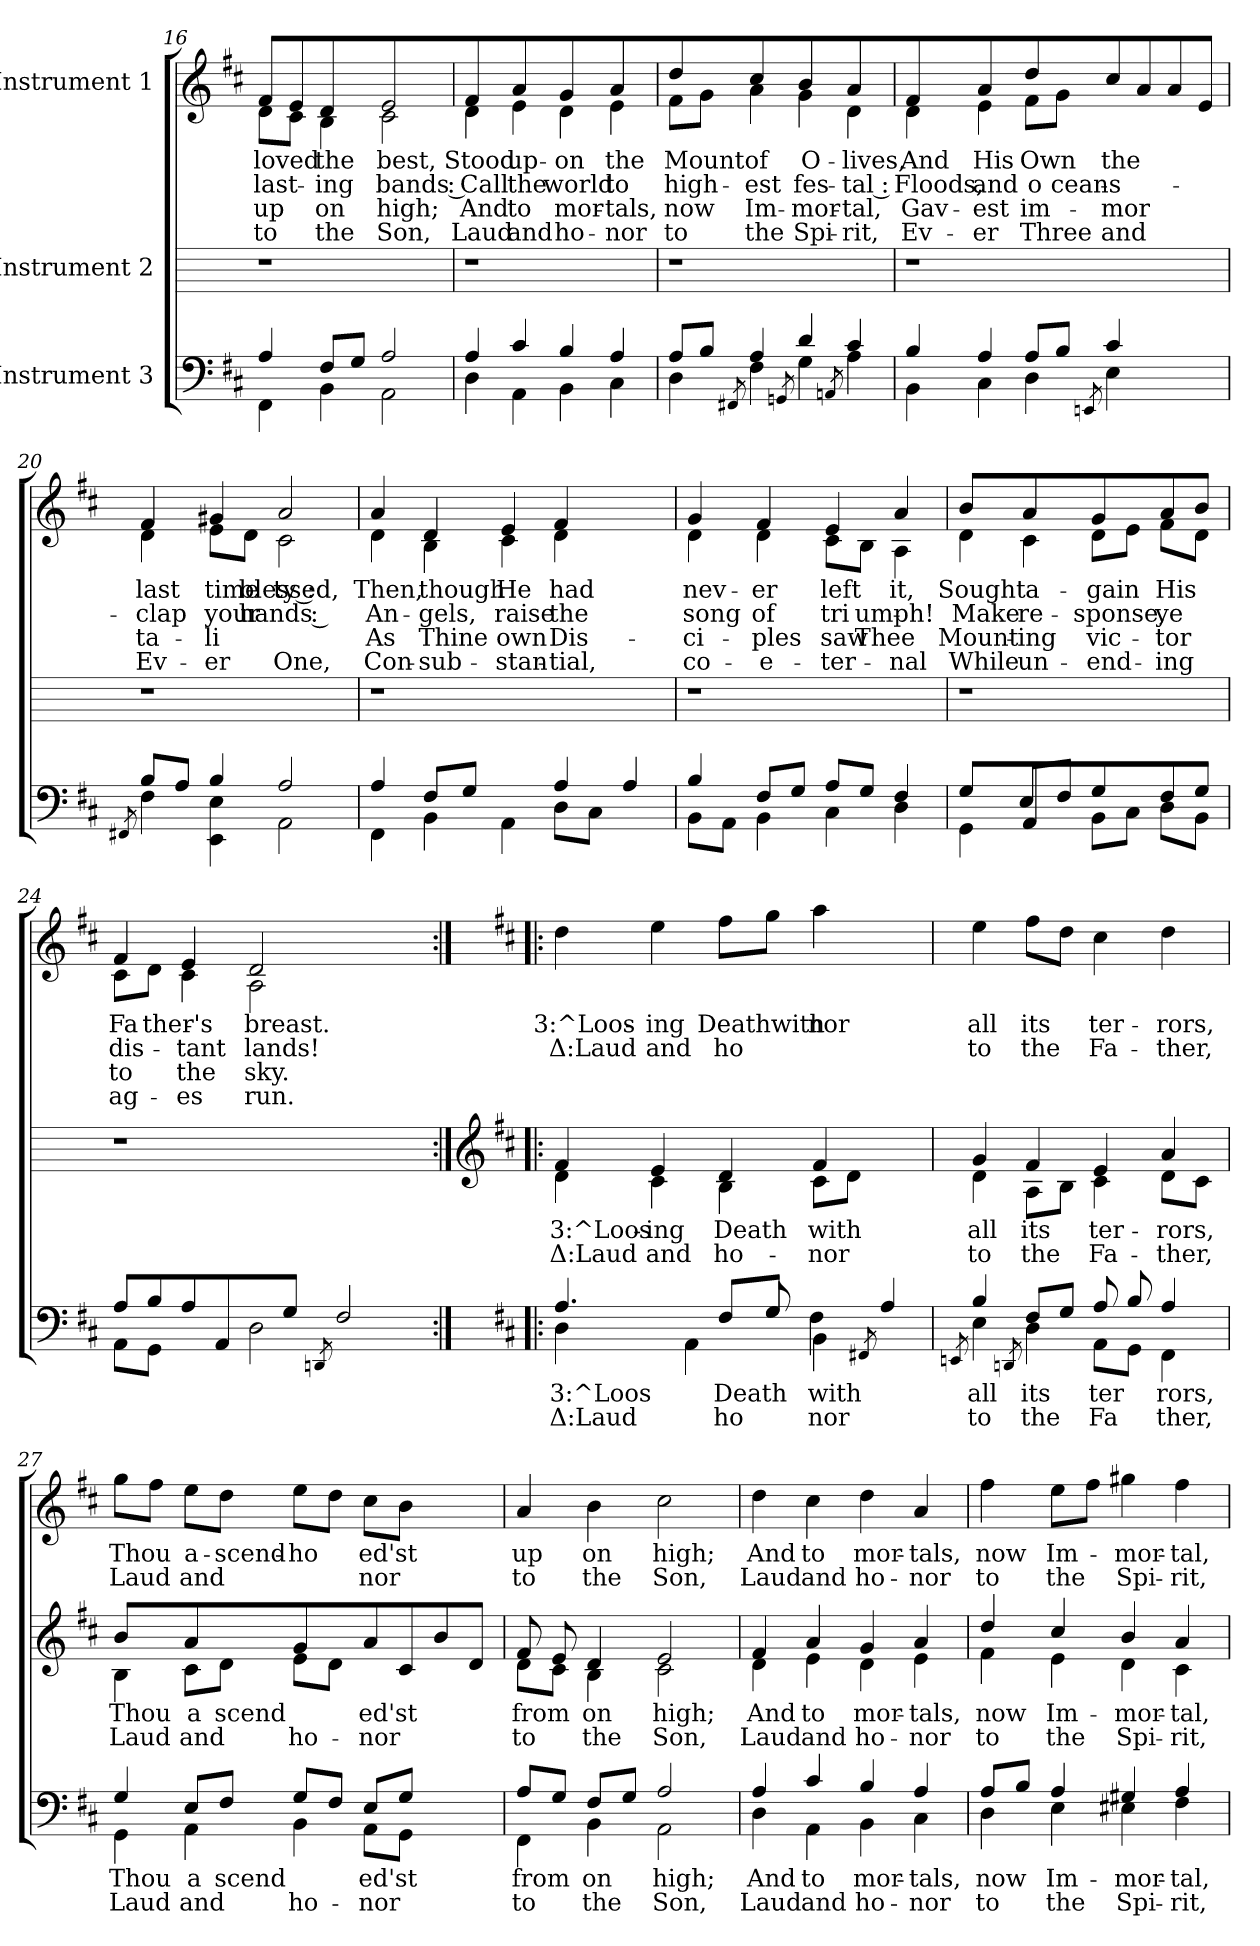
**kern	**text	**text	**kern	**text	**text	**kern	**text	**text	**text	**text
*part3	*part3	*part3	*part2	*part2	*part2	*part1	*part1	*part1	*part1	*part1
*staff3	*staff3	*staff3	*staff2	*staff2	*staff2	*staff1	*staff1	*staff1	*staff1	*staff1
*I"Instrument 3	*	*	*I"Instrument 2	*	*	*I"Instrument 1	*	*	*	*
*clefF4	*	*	*	*	*	*clefG2	*	*	*	*
*k[f#c#]	*	*	*k[]	*	*	*k[f#c#]	*	*	*	*
*D:	*	*	*C:	*	*	*D:	*	*	*	*
=16	=16	=16	=16	=16	=16	=16	=16	=16	=16	=16
*^	*	*	*	*	*	*	*	*	*	*
!	!	!LO:LY:a:rj	!	!	!	!	!	!LO:LY:b:rj	!LO:LY:b:rj	!LO:LY:b:rj	!LO:LY:b:rj
*	*	*	*	*	*	*	*^	*	*	*	*
4A/	4FF#\	.	.	1r	.	.	8f#/L	8d\L	loved	last-	-up	to
!	!	!	!	!	!	!	!	!	!LO:LY:b:rj	!LO:LY:b:rj	!LO:LY:b:rj	!LO:LY:b:rj
.	.	.	.	.	.	.	8e/	8c#\J	.	.	.	.
!	!	!LO:LY:a:rj	!	!	!	!	!	!	!LO:LY:b:rj	!LO:LY:b:rj	!LO:LY:b:rj	!LO:LY:b:rj
4BB\	8F#/L	.	.	.	.	.	4d/	4B\	the	ing	on	the
!	!	!LO:LY:a:rj	!	!	!	!	!	!	!	!	!	!
.	8G/J	.	.	.	.	.	.	.	.	.	.	.
!	!	!LO:LY:a:rj	!	!	!	!	!	!	!LO:LY:b:rj	!LO:LY:b:rj	!LO:LY:b:rj	!LO:LY:b:rj
2A/	2AA\	.	.	.	.	.	2e/	2c#\	best,	bands :	high;	Son,
!!LO:LB:g=z	!!
=17	=17	=17	=17	=17	=17	=17	=17	=17	=17	=17	=17	=17
!	!	!LO:LY:a:rj	!	!	!	!	!	!	!LO:LY:b:rj	!LO:LY:b:rj	!LO:LY:b:rj	!LO:LY:b:rj
4A/	4D\	.	.	1r	.	.	4f#/	4d\	Stood	Call	And	Laud
!	!	!LO:LY:a:rj	!	!	!	!	!	!	!LO:LY:b:rj	!LO:LY:b:rj	!LO:LY:b:rj	!LO:LY:b:rj
4c#/	4AA\	.	.	.	.	.	4a/	4e\	up-	-the	to	and
!	!	!LO:LY:a:rj	!	!	!	!	!	!	!LO:LY:b:rj	!LO:LY:b:rj	!LO:LY:b:rj	!LO:LY:b:rj
4B/	4BB\	.	.	.	.	.	4g/	4d\	on	world	mor-	-ho-
!	!	!LO:LY:a:rj	!	!	!	!	!	!	!LO:LY:b:rj	!LO:LY:b:rj	!LO:LY:b:rj	!LO:LY:b:rj
4A/	4C#\	.	.	.	.	.	4a/	4e\	-the	to	tals,	nor
=18	=18	=18	=18	=18	=18	=18	=18	=18	=18	=18	=18	=18
!	!	!LO:LY:a:rj	!	!	!	!	!	!	!LO:LY:b:rj	!LO:LY:b:rj	!LO:LY:b:rj	!LO:LY:b:rj
4D\	8A/L	.	.	1r	.	.	4dd/	8f#\L	Mount	high-	-now	to
!	!	!LO:LY:a:rj	!	!	!	!	!	!	!LO:LY:b:rj	!LO:LY:b:rj	!LO:LY:b:rj	!LO:LY:b:rj
.	8B/J	.	.	.	.	.	.	8g\J	.	.	.	-
8qFF#X/	.	.	.	.	.	.	.	.	.	.	.	.
!	!	!LO:LY:a:rj	!	!	!	!	!	!	!LO:LY:b:rj	!LO:LY:b:rj	!LO:LY:b:rj	!LO:LY:b:rj
4A/	4F#\	.	.	.	.	.	4cc#/	4a\	-of	est	Im-	-the
8qGGn/	.	.	.	.	.	.	.	.	.	.	.	.
!	!	!LO:LY:a:rj	!	!	!	!	!	!	!LO:LY:b:rj	!LO:LY:b:rj	!LO:LY:b:rj	!LO:LY:b:rj
4d/	4G\	.	.	.	.	.	4b/	4g\	O-	-fes-	-mor-	-Spi-
8qAAn/	.	.	.	.	.	.	.	.	.	.	.	.
!	!	!LO:LY:a:rj	!	!	!	!	!	!	!LO:LY:b:rj	!LO:LY:b:rj	!LO:LY:b:rj	!LO:LY:b:rj
4c#/	4A\	.	.	.	.	.	4a/	4d\	-lives,	tal :	tal,	rit,
=19	=19	=19	=19	=19	=19	=19	=19	=19	=19	=19	=19	=19
!	!	!LO:LY:a:rj	!	!	!	!	!	!	!LO:LY:b:rj	!LO:LY:b:rj	!LO:LY:b:rj	!LO:LY:b:rj
4B/	4BB\	.	.	1r	.	.	4f#/	4d\	And	Floods,	Gav-	-Ev-
!	!	!LO:LY:a:rj	!	!	!	!	!	!	!LO:LY:b:rj	!LO:LY:b:rj	!LO:LY:b:rj	!LO:LY:b:rj
4A/	4C#\	.	.	.	.	.	4a/	4e\	-His	and	est	er
!	!	!LO:LY:a:rj	!	!	!	!	!	!	!LO:LY:b:rj	!LO:LY:b:rj	!LO:LY:b:rj	!LO:LY:b:rj
4D\	8A/L	.	.	.	.	.	4dd/	8f#\L	Own	o-	-im-	-Three
!	!	!LO:LY:a:rj	!	!	!	!	!	!	!LO:LY:b:rj	!LO:LY:b:rj	!LO:LY:b:rj	!LO:LY:b:rj
.	8B/J	.	.	.	.	.	.	8g\J	.	ceans	.	-
8qEEn/	.	.	.	.	.	.	.	.	.	.	.	.
!	!	!LO:LY:a:rj	!	!	!	!	!	!	!LO:LY:b:rj	!LO:LY:b:rj	!LO:LY:b:rj	!LO:LY:b:rj
4c#/	4E\	.	.	.	.	.	8cc#/	2ryy	the	.	mor-	-and
.	.	.	.	.	.	.	8a\L	.	.	.	.	.
!	!	!	!	!	!	!	!	!	!LO:LY:b:rj	!LO:LY:b:rj	!LO:LY:b:rj	!LO:LY:b:rj
4ryy	4ryy	.	.	4ryy	.	.	8a/J	.	.	.	-	-
.	.	.	.	.	.	.	8e\J	.	.	.	.	.
=20	=20	=20	=20	=20	=20	=20	=20	=20	=20	=20	=20	=20
8qFF#X/	.	.	.	.	.	.	.	.	.	.	.	.
!	!	!LO:LY:a:rj	!	!	!	!	!	!	!LO:LY:b:rj	!LO:LY:b:rj	!LO:LY:b:rj	!LO:LY:b:rj
4F#\	8B/L	.	.	1r	.	.	4f#/	4d\	-last	clap	ta-	-Ev-
!	!	!LO:LY:a:rj	!	!	!	!	!	!	!	!	!	!
.	8A/J	.	.	.	.	.	.	.	.	.	.	.
!	!	!LO:LY:a:rj	!	!	!	!	!	!	!LO:LY:b:rj	!LO:LY:b:rj	!LO:LY:b:rj	!LO:LY:b:rj
4B/	4E\ 4EE\	.	.	.	.	.	4g#X/	8e\L	-time	your	li-	-er
!	!	!	!	!	!	!	!	!	!LO:LY:b:rj	!LO:LY:b:rj	!LO:LY:b:rj	!LO:LY:b:rj
.	.	.	.	.	.	.	.	8d\J	blessed,	hands :	-	-
!	!	!LO:LY:a:rj	!	!	!	!	!	!	!LO:LY:b:rj	!LO:LY:b:rj	!LO:LY:b:rj	!LO:LY:b:rj
2A/	2AA\	.	.	.	.	.	2a/	2c#\	ty :	.	-	-One,
!!LO:LB:g=z	!!
=21	=21	=21	=21	=21	=21	=21	=21	=21	=21	=21	=21	=21
!	!	!LO:LY:a:rj	!	!	!	!	!	!	!LO:LY:b:rj	!LO:LY:b:rj	!LO:LY:b:rj	!LO:LY:b:rj
4A/	4FF#\	.	.	1r	.	.	4a/	4d\	Then,	An-	-As	Con-
!	!	!LO:LY:a:rj	!	!	!	!	!	!	!LO:LY:b:rj	!LO:LY:b:rj	!LO:LY:b:rj	!LO:LY:b:rj
4BB\	8F#/L	.	.	.	.	.	4d/	4B\	-though	gels,	Thine	sub-
!	!	!LO:LY:a:rj	!	!	!	!	!	!	!	!	!	!
.	8G/J	.	.	.	.	.	.	.	.	.	.	.
!	!	!LO:LY:a:rj	!	!	!	!	!	!	!LO:LY:b:rj	!LO:LY:b:rj	!LO:LY:b:rj	!LO:LY:b:rj
4AA\	4ryy	.	.	.	.	.	4e/	4c#\	-He	raise	own	stan-
!	!	!LO:LY:a:rj	!	!	!	!	!	!	!LO:LY:b:rj	!LO:LY:b:rj	!LO:LY:b:rj	!LO:LY:b:rj
4A/	8D\L	.	.	.	.	.	4f#/	4d\	-had	the	Dis-	-tial,
!	!	!LO:LY:a:rj	!	!	!	!	!	!	!	!	!	!
.	8C#\J	.	.	.	.	.	.	.	.	.	.	.
4A/	4ryy	.	.	4ryy	.	.	4ryy	4ryy	.	.	.	.
=22	=22	=22	=22	=22	=22	=22	=22	=22	=22	=22	=22	=22
!	!	!LO:LY:a:rj	!	!	!	!	!	!	!LO:LY:b:rj	!LO:LY:b:rj	!LO:LY:b:rj	!LO:LY:b:rj
4B/	8BB\L	.	.	1r	.	.	4g/	4d\	nev-	-song	ci-	-co-
!	!	!LO:LY:a:rj	!	!	!	!	!	!	!	!	!	!
.	8AA\J	.	.	.	.	.	.	.	.	.	.	.
!	!	!LO:LY:a:rj	!	!	!	!	!	!	!LO:LY:b:rj	!LO:LY:b:rj	!LO:LY:b:rj	!LO:LY:b:rj
4BB\	8F#/L	.	.	.	.	.	4f#/	4d\	-er	of	ples	e-
!	!	!LO:LY:a:rj	!	!	!	!	!	!	!	!	!	!
.	8G/J	.	.	.	.	.	.	.	.	.	.	.
!	!	!LO:LY:a:rj	!	!	!	!	!	!	!LO:LY:b:rj	!LO:LY:b:rj	!LO:LY:b:rj	!LO:LY:b:rj
4C#\	8A/L	.	.	.	.	.	4e/	8c#\L	-left	tri-	-saw	ter-
!	!	!LO:LY:a:rj	!	!	!	!	!	!	!LO:LY:b:rj	!LO:LY:b:rj	!LO:LY:b:rj	!LO:LY:b:rj
.	8G/J	.	.	.	.	.	.	8B\J	-	umph!	Thee	.
!	!	!LO:LY:a:rj	!	!	!	!	!	!	!LO:LY:b:rj	!LO:LY:b:rj	!LO:LY:b:rj	!LO:LY:b:rj
4F#/	4D\	.	.	.	.	.	4a/	4A\	it,	.	.	nal
=23	=23	=23	=23	=23	=23	=23	=23	=23	=23	=23	=23	=23
!	!	!LO:LY:a:rj	!	!	!	!	!	!	!LO:LY:b:rj	!LO:LY:b:rj	!LO:LY:b:rj	!LO:LY:b:rj
4G/	4GG\	.	.	1r	.	.	4b/	4d\	Sought	Make	Mount-	-While
!	!	!LO:LY:a:rj	!	!	!	!	!	!	!LO:LY:b:rj	!LO:LY:b:rj	!LO:LY:b:rj	!LO:LY:b:rj
4AA\	8E/L	.	.	.	.	.	4a/	4c#\	a-	-re-	-ing	un-
!	!	!LO:LY:a:rj	!	!	!	!	!	!	!	!	!	!
.	8F#/J	.	.	.	.	.	.	.	.	.	.	.
!	!	!LO:LY:a:rj	!	!	!	!	!	!	!LO:LY:b:rj	!LO:LY:b:rj	!LO:LY:b:rj	!LO:LY:b:rj
4G/	8BB\L	.	.	.	.	.	4g/	8d\L	-gain	sponse,	vic-	-end-
!	!	!LO:LY:a:rj	!	!	!	!	!	!	!LO:LY:b:rj	!LO:LY:b:rj	!LO:LY:b:rj	!LO:LY:b:rj
.	8C#\J	.	.	.	.	.	.	8e\J	--	-	.	.
!	!	!LO:LY:a:rj	!	!	!	!	!	!	!LO:LY:b:rj	!LO:LY:b:rj	!LO:LY:b:rj	!LO:LY:b:rj
8F#/	8D\L	.	.	.	.	.	8a/	8f#\L	His	ye	tor	ing
!	!	!LO:LY:a:rj	!	!	!	!	!	!	!LO:LY:b:rj	!LO:LY:b:rj	!LO:LY:b:rj	!LO:LY:b:rj
8G/J	8BB\J	.	.	.	.	.	8b/J	8d\J	.	.	.	.
=24	=24	=24	=24	=24	=24	=24	=24	=24	=24	=24	=24	=24
!	!	!LO:LY:a:rj	!	!	!	!	!	!	!LO:LY:b:rj	!LO:LY:b:rj	!LO:LY:b:rj	!LO:LY:b:rj
8A/L	8AA\L	.	.	1r	.	.	4f#/	8c#\L	Fa-	-dis-	-to	ag-
!	!	!LO:LY:a:rj	!	!	!	!	!	!	!LO:LY:b:rj	!LO:LY:b:rj	!LO:LY:b:rj	!LO:LY:b:rj
8B/	8GG\J	.	.	.	.	.	.	8d\J	-ther's	.	.	.
!	!	!LO:LY:a:rj	!	!	!	!	!	!	!LO:LY:b:rj	!LO:LY:b:rj	!LO:LY:b:rj	!LO:LY:b:rj
8A/	4ryy	.	.	.	.	.	4e/	4c#\	.	tant	the	es
4AA\	.	.	.	.	.	.	.	.	.	.	.	.
!	!	!LO:LY:a:rj	!	!	!	!	!	!	!LO:LY:b:rj	!LO:LY:b:rj	!LO:LY:b:rj	!LO:LY:b:rj
.	2D\	.	.	.	.	.	2d/	2A\	breast.	lands!	sky.	run.
!	!	!LO:LY:a:rj	!	!	!	!	!	!	!	!	!	!
8G/J	.	.	.	.	.	.	.	.	.	.	.	.
8qDDn/	.	.	.	.	.	.	.	.	.	.	.	.
2F#/	.	.	.	.	.	.	.	.	.	.	.	.
.	4ryy	.	.	4ryy	.	.	4ryy	4ryy	.	.	.	.
*	*	*	*	*	*	*	*v	*v	*	*	*	*
!!LO:PB:g=z
=25:|!|:	=25:|!|:	=25:|!|:	=25:|!|:	=25:|!|:	=25:|!|:	=25:|!|:	=25:|!|:	=25:|!|:	=25:|!|:	=25:|!|:	=25:|!|:
*	*	*	*	*clefG2	*	*	*	*	*	*	*
*	*	*	*	*k[f#c#]	*	*	*	*	*	*	*
*	*	*	*	*D:	*	*	*	*	*	*	*
*	*	*	*	*	*	*	*^	*	*	*	*
!	!	!	!	!LO:TX:a:Bi:t=Unison	!	!	!	!	!	!	!	!
!	!	!LO:LY:a:rj	!LO:LY:a:rj	!	!LO:LY:b:rj	!LO:LY:b:rj	!	!	!LO:LY:b:rj	!LO:LY:b:rj	!	!
*	*	*	*	*^	*	*	*v	*v	*	*	*	*
4.A/	4D\	3:^Loos-	-Δ:Laud	4f#/	4d\	3:^Loos-	-Δ:Laud	4dd\	3:^Loos-	-Δ:Laud	.	.
!	!	!	!	!	!	!LO:LY:b:rj	!LO:LY:b:rj	!	!LO:LY:b:rj	!LO:LY:b:rj	!	!
.	4ryy	.	.	4e/	4c#\	ing	and	4ee\	ing	and	.	.
4AA\	.	.	.	.	.	.	.	.	.	.	.	.
!	!	!LO:LY:a:rj	!LO:LY:a:rj	!	!	!LO:LY:b:rj	!LO:LY:b:rj	!	!LO:LY:b:rj	!LO:LY:b:rj	!	!
.	8F#/L	Death	ho-	4d/	4B\	Death	ho-	8ff#\L	Deathwith	ho-	.	.
!	!	!LO:LY:a:rj	!LO:LY:a:rj	!	!	!	!	!	!	!	!	!
!	!	!LO:LY:a:rj	!LO:LY:a:rj	!	!	!	!	!	!LO:LY:b:rj	!LO:LY:b:rj	!	!
8G/	8G/J	--	-	.	.	.	.	8gg\J	--	--	.	.
!	!	!LO:LY:a:rj	!LO:LY:a:rj	!	!	!LO:LY:b:rj	!LO:LY:b:rj	!	!LO:LY:b:rj	!LO:LY:b:rj	!	!
4BB\	4F#\	with	nor	4f#/	8c#\L	-with	nor	4aa\	-nor	-	.	.
!	!	!	!	!	!	!LO:LY:b:rj	!LO:LY:b:rj	!	!	!	!	!
.	.	.	.	.	8d\J	.	.	.	.	.	.	.
8qFF#X/	.	.	.	.	.	.	.	.	.	.	.	.
4A/	4ryy	.	.	4ryy	4ryy	.	.	4ryy	.	.	.	.
=26	=26	=26	=26	=26	=26	=26	=26	=26	=26	=26	=26	=26
8qEEn/	.	.	.	.	.	.	.	.	.	.	.	.
!	!	!LO:LY:a:rj	!LO:LY:a:rj	!	!	!LO:LY:b:rj	!LO:LY:b:rj	!	!LO:LY:b:rj	!LO:LY:b:rj	!	!
4B/	4E\	all	to	4g/	4d\	all	to	4ee\	-all	to	.	.
8qDDn/	.	.	.	.	.	.	.	.	.	.	.	.
!	!	!LO:LY:a:rj	!LO:LY:a:rj	!	!	!LO:LY:b:rj	!LO:LY:b:rj	!	!LO:LY:b:rj	!LO:LY:b:rj	!	!
4D\	8F#/L	its	the	4f#/	8A\L	its	the	8ff#\L	its	the	.	.
!	!	!LO:LY:a:rj	!LO:LY:a:rj	!	!	!LO:LY:b:rj	!LO:LY:b:rj	!	!LO:LY:b:rj	!LO:LY:b:rj	!	!
.	8G/J	.	-	.	8B\J	.	-	8dd\J	.	-	.	.
!	!	!LO:LY:a:rj	!LO:LY:a:rj	!	!	!LO:LY:b:rj	!LO:LY:b:rj	!	!LO:LY:b:rj	!LO:LY:b:rj	!	!
8A/L	8AA\L	-ter-	-Fa-	4e/	4c#\	-ter-	-Fa-	4cc#\	-ter-	-Fa-	.	.
!	!	!LO:LY:a:rj	!LO:LY:a:rj	!	!	!	!	!	!	!	!	!
8B/	8GG\J	--	-	.	.	.	.	.	.	.	.	.
!	!	!LO:LY:a:rj	!LO:LY:a:rj	!	!	!LO:LY:b:rj	!LO:LY:b:rj	!	!LO:LY:b:rj	!LO:LY:b:rj	!	!
4A/	4FF#\	rors,	ther,	4a/	8d\L	-rors,	ther,	4dd\	-rors,	ther,	.	.
!	!	!	!	!	!	!LO:LY:b:rj	!LO:LY:b:rj	!	!	!	!	!
.	.	.	.	.	8c#\J	.	.	.	.	.	.	.
=27	=27	=27	=27	=27	=27	=27	=27	=27	=27	=27	=27	=27
!	!	!LO:LY:a:rj	!LO:LY:a:rj	!	!	!LO:LY:b:rj	!LO:LY:b:rj	!	!LO:LY:b:rj	!LO:LY:b:rj	!	!
4G/	4GG\	Thou	Laud	4b/	4B\	Thou	Laud	8gg\L	Thou	Laud	.	.
!	!	!	!	!	!	!	!	!	!LO:LY:b:rj	!LO:LY:b:rj	!	!
.	.	.	.	.	.	.	.	8ff#\J	.	-	.	.
!	!	!LO:LY:a:rj	!LO:LY:a:rj	!	!	!LO:LY:b:rj	!LO:LY:b:rj	!	!LO:LY:b:rj	!LO:LY:b:rj	!	!
4AA\	8E/L	a-	-and	4a/	8c#\L	a-	-and	8ee\L	-a-	-and	.	.
!	!	!LO:LY:a:rj	!LO:LY:a:rj	!	!	!LO:LY:b:rj	!LO:LY:b:rj	!	!LO:LY:b:rj	!LO:LY:b:rj	!	!
.	8F#/J	scend-	--	.	8d\J	scend-	--	8dd\J	scend-	-	.	.
!	!	!LO:LY:a:rj	!LO:LY:a:rj	!	!	!LO:LY:b:rj	!LO:LY:b:rj	!	!LO:LY:b:rj	!LO:LY:b:rj	!	!
4BB\	8G/L	--	-ho-	4g/	8e\L	--	-ho-	8ee\L	ho-	-	.	.
!	!	!LO:LY:a:rj	!LO:LY:a:rj	!	!	!LO:LY:b:rj	!LO:LY:b:rj	!	!LO:LY:b:rj	!LO:LY:b:rj	!	!
.	8F#/J	--	-	.	8d\J	--	-	8dd\J	-	-	.	.
!	!	!LO:LY:a:rj	!LO:LY:a:rj	!	!	!LO:LY:b:rj	!LO:LY:b:rj	!	!LO:LY:b:rj	!LO:LY:b:rj	!	!
8E/L	8AA\L	ed'st	nor	8a/	2ryy	ed'st	nor	8cc#\L	ed'st	nor	.	.
!	!	!LO:LY:a:rj	!LO:LY:a:rj	!	!	!	!	!	!LO:LY:b:rj	!LO:LY:b:rj	!	!
8G/J	8GG\J	.	.	8c#\L	.	.	.	8b\J	.	.	.	.
!	!	!	!	!	!	!LO:LY:b:rj	!LO:LY:b:rj	!	!	!	!	!
4ryy	4ryy	.	.	8b/J	.	.	.	4ryy	.	.	.	.
.	.	.	.	8d\J	.	.	.	.	.	.	.	.
=28	=28	=28	=28	=28	=28	=28	=28	=28	=28	=28	=28	=28
!	!	!LO:LY:a:rj	!LO:LY:a:rj	!	!	!LO:LY:b:rj	!LO:LY:b:rj	!	!LO:LY:b:rj	!LO:LY:b:rj	!	!
4FF#\	8A/L	from	to	8f#/L	8d\L	from	to	4a/	up	to	.	.
!	!	!LO:LY:a:rj	!LO:LY:a:rj	!	!	!LO:LY:b:rj	!LO:LY:b:rj	!	!	!	!	!
.	8G/J	.	.	8e/	8c#\J	.	.	.	.	.	.	.
!	!	!LO:LY:a:rj	!LO:LY:a:rj	!	!	!LO:LY:b:rj	!LO:LY:b:rj	!	!LO:LY:b:rj	!LO:LY:b:rj	!	!
4BB\	8F#/L	on	the	4d/	4B\	on	the	4b\	on	the	.	.
!	!	!LO:LY:a:rj	!LO:LY:a:rj	!	!	!	!	!	!	!	!	!
.	8G/J	.	.	.	.	.	.	.	.	.	.	.
!	!	!LO:LY:a:rj	!LO:LY:a:rj	!	!	!LO:LY:b:rj	!LO:LY:b:rj	!	!LO:LY:b:rj	!LO:LY:b:rj	!	!
2A/	2AA\	high;	Son,	2e/	2c#\	high;	Son,	2cc#\	high;	Son,	.	.
!!LO:LB:g=z
=29	=29	=29	=29	=29	=29	=29	=29	=29	=29	=29	=29	=29
!	!	!LO:LY:a:rj	!LO:LY:a:rj	!	!	!LO:LY:b:rj	!LO:LY:b:rj	!	!LO:LY:b:rj	!LO:LY:b:rj	!	!
4A/	4D\	And	Laud	4f#/	4d\	And	Laud	4dd\	And	Laud	.	.
!	!	!LO:LY:a:rj	!LO:LY:a:rj	!	!	!LO:LY:b:rj	!LO:LY:b:rj	!	!LO:LY:b:rj	!LO:LY:b:rj	!	!
4c#/	4AA\	to	and	4a/	4e\	to	and	4cc#\	to	and	.	.
!	!	!LO:LY:a:rj	!LO:LY:a:rj	!	!	!LO:LY:b:rj	!LO:LY:b:rj	!	!LO:LY:b:rj	!LO:LY:b:rj	!	!
4B/	4BB\	mor-	-ho-	4g/	4d\	mor-	-ho-	4dd\	mor-	-ho-	.	.
!	!	!LO:LY:a:rj	!LO:LY:a:rj	!	!	!LO:LY:b:rj	!LO:LY:b:rj	!	!LO:LY:b:rj	!LO:LY:b:rj	!	!
4A/	4C#\	-tals,	nor	4a/	4e\	-tals,	nor	4a/	-tals,	nor	.	.
=30	=30	=30	=30	=30	=30	=30	=30	=30	=30	=30	=30	=30
!	!	!LO:LY:a:rj	!LO:LY:a:rj	!	!	!LO:LY:b:rj	!LO:LY:b:rj	!	!LO:LY:b:rj	!LO:LY:b:rj	!	!
4D\	8A/L	now	to	4dd/	4f#\	now	to	4ff#\	now	to	.	.
!	!	!LO:LY:a:rj	!LO:LY:a:rj	!	!	!	!	!	!	!	!	!
.	8B/J	.	-	.	.	.	.	.	.	.	.	.
!	!	!LO:LY:a:rj	!LO:LY:a:rj	!	!	!LO:LY:b:rj	!LO:LY:b:rj	!	!LO:LY:b:rj	!LO:LY:b:rj	!	!
4A/	4E\	-Im-	-the	4cc#/	4e\	Im-	-the	8ee\L	Im-	-the	.	.
!	!	!	!	!	!	!	!	!	!LO:LY:b:rj	!LO:LY:b:rj	!	!
.	.	.	.	.	.	.	.	8ff#\J	.	-	.	.
!	!	!LO:LY:a:rj	!LO:LY:a:rj	!	!	!LO:LY:b:rj	!LO:LY:b:rj	!	!LO:LY:b:rj	!LO:LY:b:rj	!	!
4G#X/	4E#X\	mor-	-Spi-	4b/	4d\	mor-	-Spi-	4gg#X\	-mor-	-Spi-	.	.
!	!	!LO:LY:a:rj	!LO:LY:a:rj	!	!	!LO:LY:b:rj	!LO:LY:b:rj	!	!LO:LY:b:rj	!LO:LY:b:rj	!	!
4A/	4F#\	-tal,	rit,	4a/	4c#\	-tal,	rit,	4ff#\	-tal,	rit,	.	.
*v	*v	*	*	*	*	*	*	*	*	*	*	*
*	*	*	*v	*v	*	*	*	*	*	*	*
=	=	=	=	=	=	=	=	=	=	=
*-	*-	*-	*-	*-	*-	*-	*-	*-	*-	*-
